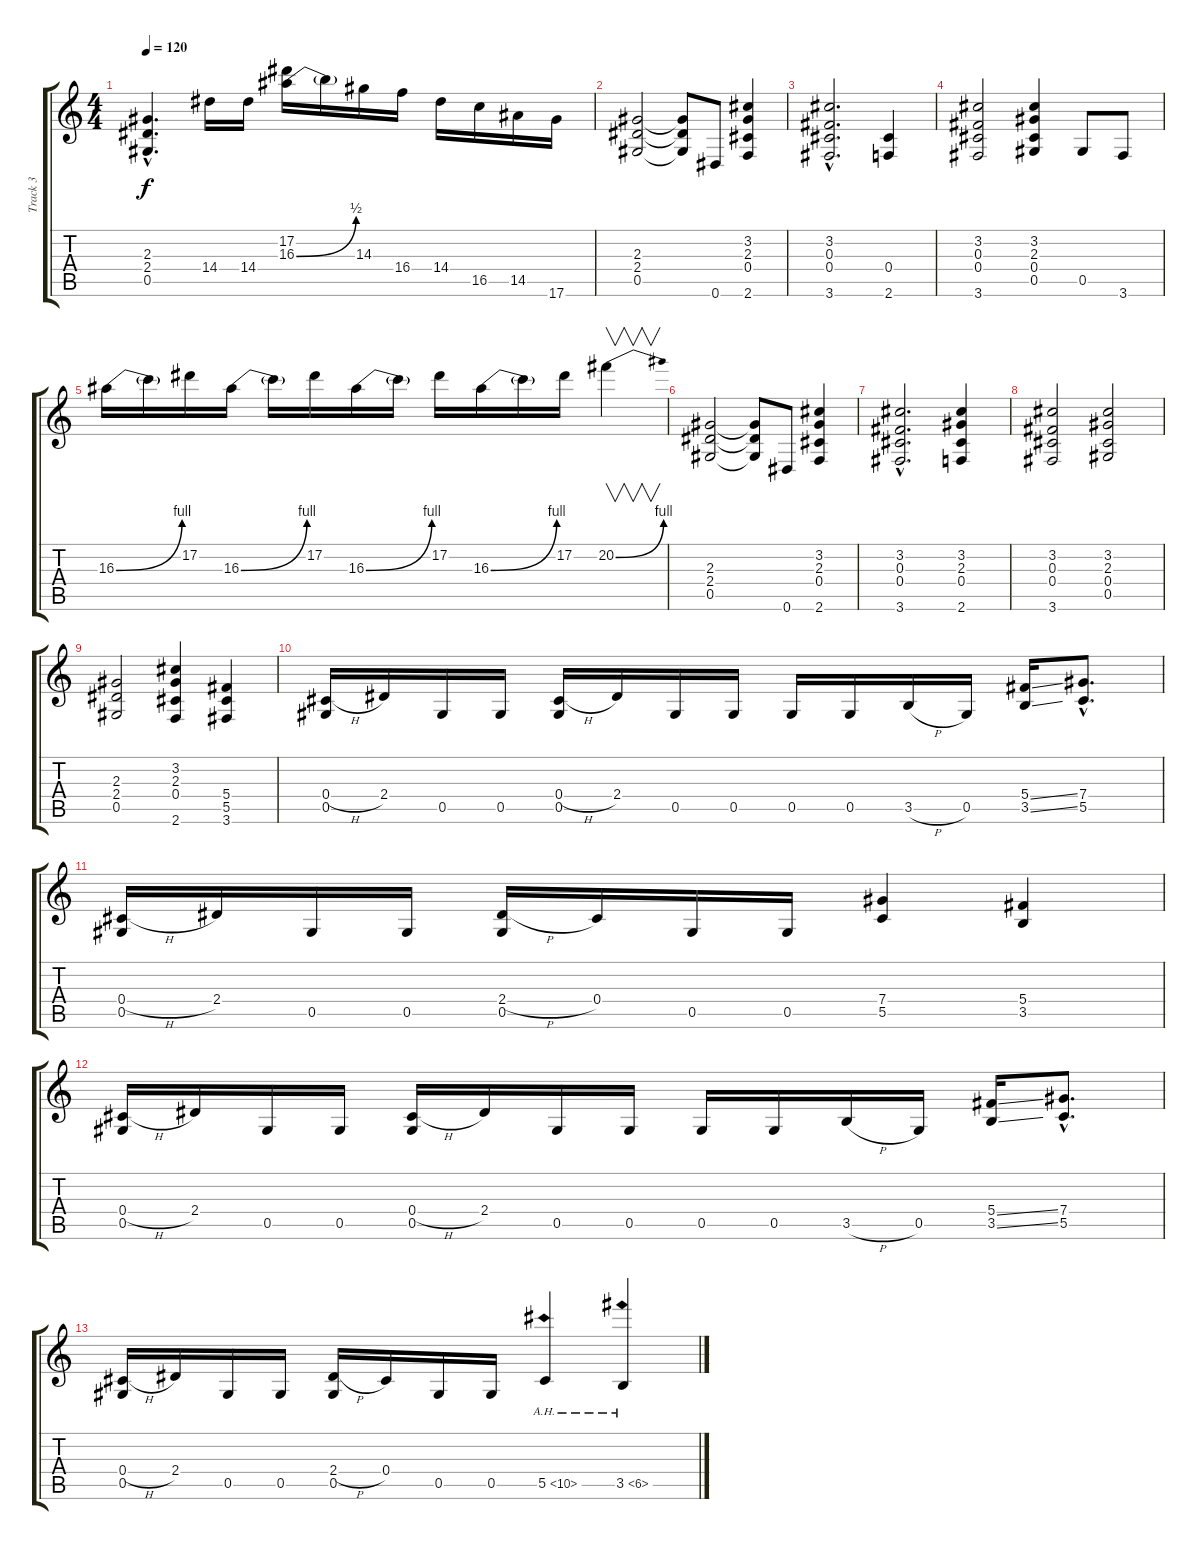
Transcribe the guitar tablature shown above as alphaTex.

\track ("Track 3" "Track 3") {instrument distortionguitar}
\staff {score tabs}
\tuning (Eb4 Bb3 Gb3 Db3 Ab2 Eb2) {hide}
\ts (4 4)
\tempo 120
\clef g2
\ks c
(2.3{hac} 2.4{hac} 0.5{hac}).4{d dy f} 14.4.16 14.4.16 (17.2 16.3{be (bend 0 0 60 2)}).16 16.3{t}.16 14.3.16 16.4.16 14.4.16 16.5.16 14.5.16 17.6.16 |
(2.3 2.4 0.5).2 (2.3{t} 2.4{t} 0.5{t}).8 0.6.8 (3.2 2.3 0.4 2.6).4 |
(3.2{hac} 0.3{hac} 0.4{hac} 3.6{hac}).2{d} (0.4 2.6).4 |
(3.2 0.3 0.4 3.6).2 (3.2 2.3 0.4 0.5).4 0.5.8 3.6.8 |
16.3{be (bend 0 0 60 4)}.16 16.3{t}.16 17.2.16 16.3{be (bend 0 0 60 4)}.16 16.3{t}.16 17.2.16 16.3{be (bend 0 0 60 4)}.16 16.3{t}.16 17.2.16 16.3{be (bend 0 0 60 4)}.16 16.3{t}.16 17.2.16 20.2{be (bend 0 0 60 4)}.4{v} |
(2.3 2.4 0.5).2 (2.3{t} 2.4{t} 0.5{t}).8 0.6.8 (3.2 2.3 0.4 2.6).4 |
(3.2{hac} 0.3{hac} 0.4{hac} 3.6{hac}).2{d} (3.2 2.3 0.4 2.6).4 |
(3.2 0.3 0.4 3.6).2 (3.2 2.3 0.4 0.5).2 |
(2.3 2.4 0.5).2 (3.2 2.3 0.4 2.6).4 (5.4 5.5 3.6).4 |
(0.4{h} 0.5).16 2.4.16 0.5.16 0.5.16 (0.4{h} 0.5).16 2.4.16 0.5.16 0.5.16 0.5.16 0.5.16 3.5{h}.16 0.5.16 (5.4{ss} 3.5{ss}).16 (7.4{hac} 5.5{hac}).8{d} |
(0.4{h} 0.5).16 2.4.16 0.5.16 0.5.16 (2.4{h} 0.5).16 0.4.16 0.5.16 0.5.16 (7.4 5.5).4 (5.4 3.5).4 |
(0.4{h} 0.5).16 2.4.16 0.5.16 0.5.16 (0.4{h} 0.5).16 2.4.16 0.5.16 0.5.16 0.5.16 0.5.16 3.5{h}.16 0.5.16 (5.4{ss} 3.5{ss}).16 (7.4{hac} 5.5{hac}).8{d} |
(0.4{h} 0.5).16 2.4.16 0.5.16 0.5.16 (2.4{h} 0.5).16 0.4.16 0.5.16 0.5.16 5.5{ah 5}.4 3.5{ah 3}.4
